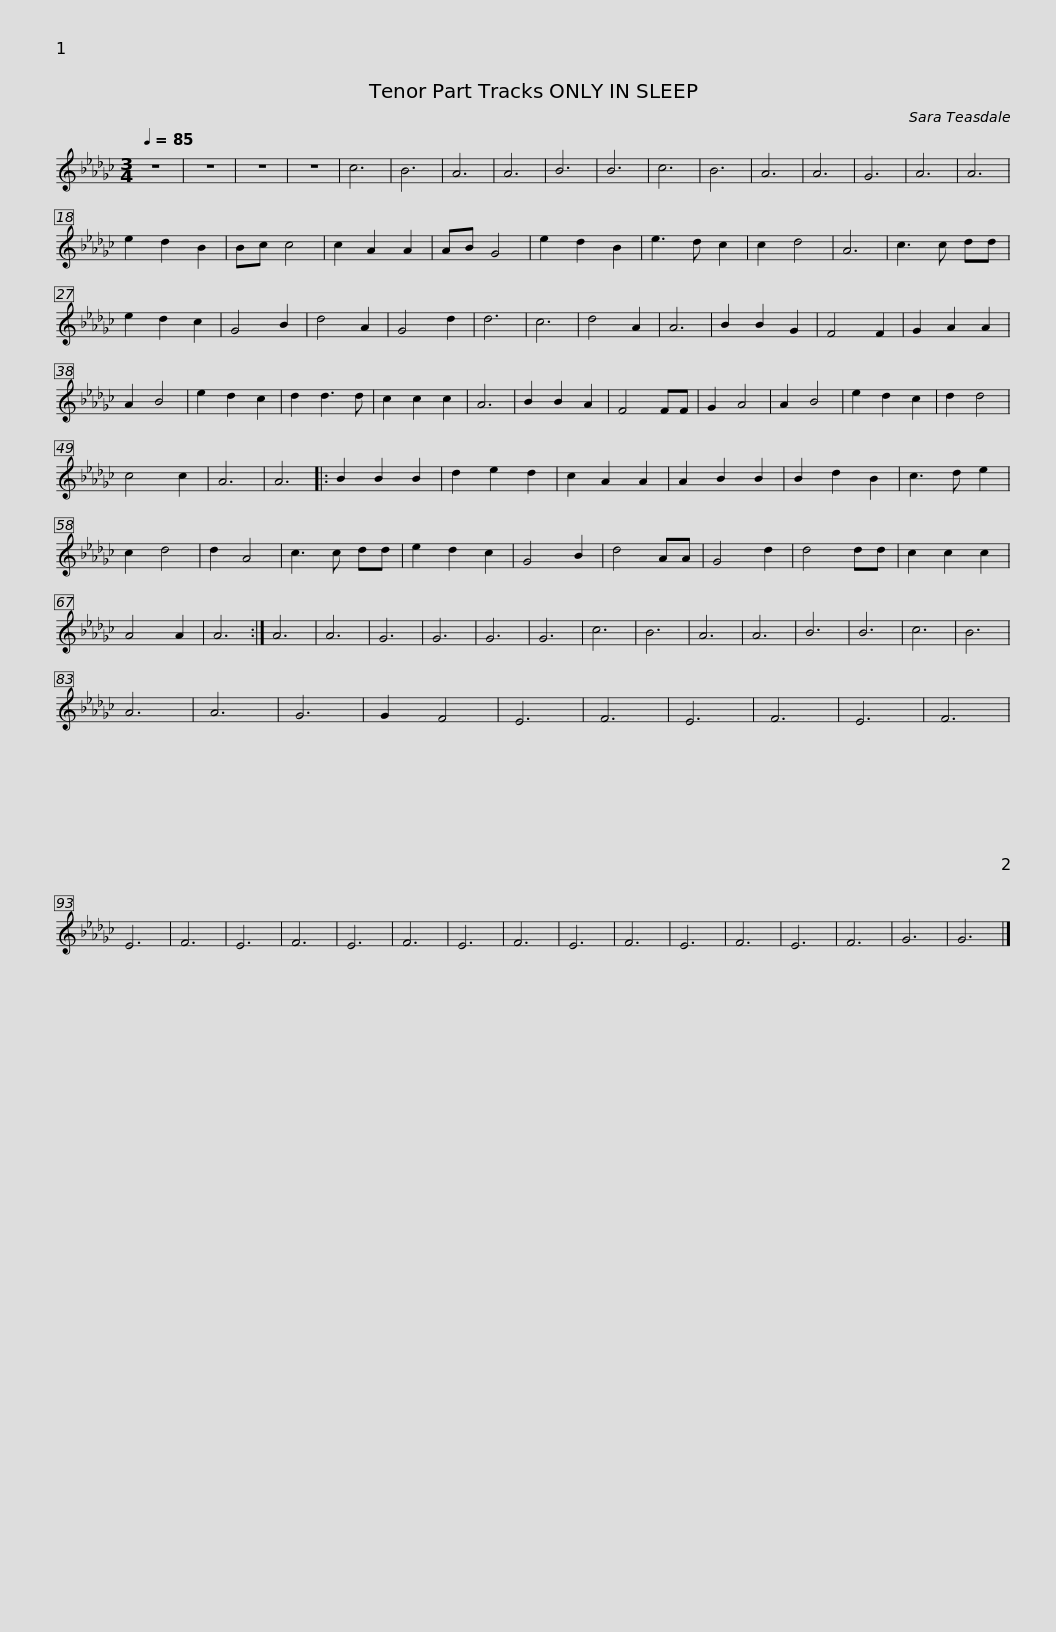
X:1
L:1/8
Q:1/4=85
M:3/4
I:linebreak $
K:Gb
V:1 treble
V:1
 z6 | z6 | z6 | z6 | c6 | %5
 B6 | A6 | A6 | B6 | B6 | %10
 c6 | B6 | A6 | A6 | G6 | %15
 A6 | A6 |$ e2 d2 B2 | Bc c4 | c2 A2 A2 | %20
 AB G4 | e2 d2 B2 | e3 d c2 | c2 d4 | A6 | %25
 c3 c dd | e2 d2 c2 | G4 B2 | d4 A2 | G4 d2 | %30
 d6 |$ c6 | d4 A2 | A6 | B2 B2 G2 | %35
 F4 F2 | G2 A2 A2 | A2 B4 | e2 d2 c2 | d2 d3 d | %40
 c2 c2 c2 | A6 | B2 B2 A2 | F4 FF | G2 A4 | %45
 A2 B4 |$ e2 d2 c2 | d2 d4 | c4 c2 | A6 | %50
 A6 |: B2 B2 B2 | d2 e2 d2 | c2 A2 A2 | A2 B2 B2 | %55
 B2 d2 B2 | c3 d e2 | c2 d4 | d2 A4 | c3 c dd |$ %60
 e2 d2 c2 | G4 B2 | d4 AA | G4 d2 | d4 dd | %65
 c2 c2 c2 | A4 A2 | A6 :| A6 | A6 | %70
 G6 | G6 | G6 | G6 | c6 | %75
 B6 |$ A6 | A6 | B6 | B6 | %80
 c6 | B6 | A6 | A6 | G6 | %85
 G2 F4 | E6 | F6 | E6 | F6 | %90
 E6 | F6 | E6 | F6 |$ E6 | %95
 F6 | E6 | F6 | E6 | F6 | %100
 E6 | F6 | E6 | F6 | E6 | %105
 F6 | G6 | G6 |] %108
